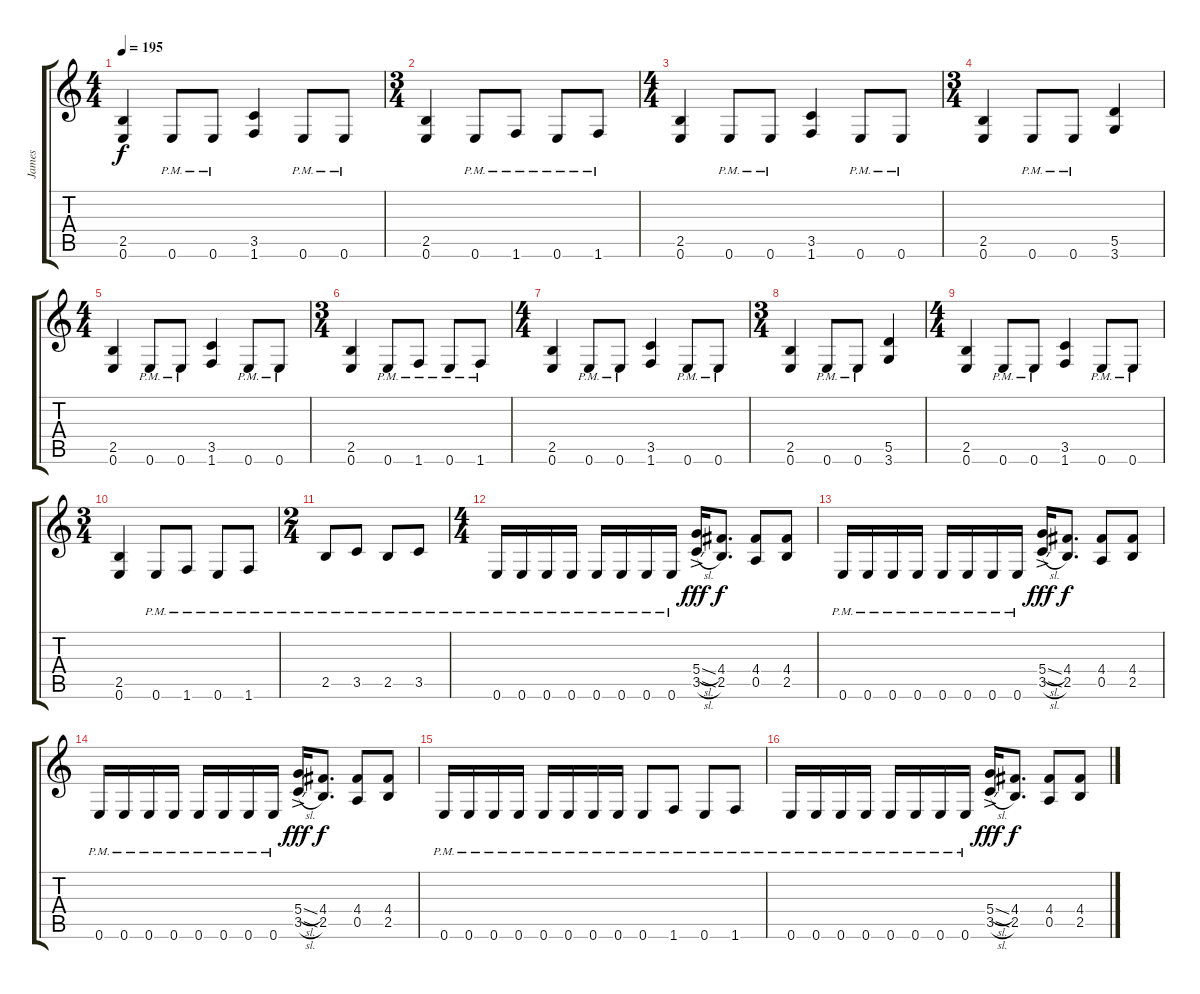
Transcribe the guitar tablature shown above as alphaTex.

\track ("James" "James") {instrument distortionguitar}
\staff {score tabs}
\tuning (E4 B3 G3 D3 A2 E2) {hide}
\ts (4 4)
\tempo 195
\clef g2
\ks c
(2.5 0.6).4{dy f} 0.6{pm}.8 0.6{pm}.8 (3.5 1.6).4 0.6{pm}.8 0.6{pm}.8 |
\ts (3 4)
(2.5 0.6).4 0.6{pm}.8 1.6{pm}.8 0.6{pm}.8 1.6{pm}.8 |
\ts (4 4)
(2.5 0.6).4 0.6{pm}.8 0.6{pm}.8 (3.5 1.6).4 0.6{pm}.8 0.6{pm}.8 |
\ts (3 4)
(2.5 0.6).4 0.6{pm}.8 0.6{pm}.8 (5.5 3.6).4 |
\ts (4 4)
(2.5 0.6).4 0.6{pm}.8 0.6{pm}.8 (3.5 1.6).4 0.6{pm}.8 0.6{pm}.8 |
\ts (3 4)
(2.5 0.6).4 0.6{pm}.8 1.6{pm}.8 0.6{pm}.8 1.6{pm}.8 |
\ts (4 4)
(2.5 0.6).4 0.6{pm}.8 0.6{pm}.8 (3.5 1.6).4 0.6{pm}.8 0.6{pm}.8 |
\ts (3 4)
(2.5 0.6).4 0.6{pm}.8 0.6{pm}.8 (5.5 3.6).4 |
\ts (4 4)
(2.5 0.6).4 0.6{pm}.8 0.6{pm}.8 (3.5 1.6).4 0.6{pm}.8 0.6{pm}.8 |
\ts (3 4)
(2.5 0.6).4 0.6{pm}.8 1.6{pm}.8 0.6{pm}.8 1.6{pm}.8 |
\ts (2 4)
2.5{pm}.8 3.5{pm}.8 2.5{pm}.8 3.5{pm}.8 |
\ts (4 4)
0.6{pm}.16 0.6{pm}.16 0.6{pm}.16 0.6{pm}.16 0.6{pm}.16 0.6{pm}.16 0.6{pm}.16 0.6{pm}.16 (5.4{sl ac} 3.5{sl ac}).16{dy fff} (4.4 2.5).8{d dy f} (4.4 0.5).8 (4.4 2.5).8 |
0.6{pm}.16 0.6{pm}.16 0.6{pm}.16 0.6{pm}.16 0.6{pm}.16 0.6{pm}.16 0.6{pm}.16 0.6{pm}.16 (5.4{sl ac} 3.5{sl ac}).16{dy fff} (4.4 2.5).8{d dy f} (4.4 0.5).8 (4.4 2.5).8 |
0.6{pm}.16 0.6{pm}.16 0.6{pm}.16 0.6{pm}.16 0.6{pm}.16 0.6{pm}.16 0.6{pm}.16 0.6{pm}.16 (5.4{sl ac} 3.5{sl ac}).16{dy fff} (4.4 2.5).8{d dy f} (4.4 0.5).8 (4.4 2.5).8 |
0.6{pm}.16 0.6{pm}.16 0.6{pm}.16 0.6{pm}.16 0.6{pm}.16 0.6{pm}.16 0.6{pm}.16 0.6{pm}.16 0.6{pm}.8 1.6{pm}.8 0.6{pm}.8 1.6{pm}.8 |
0.6{pm}.16 0.6{pm}.16 0.6{pm}.16 0.6{pm}.16 0.6{pm}.16 0.6{pm}.16 0.6{pm}.16 0.6{pm}.16 (5.4{sl ac} 3.5{sl ac}).16{dy fff} (4.4 2.5).8{d dy f} (4.4 0.5).8 (4.4 2.5).8
